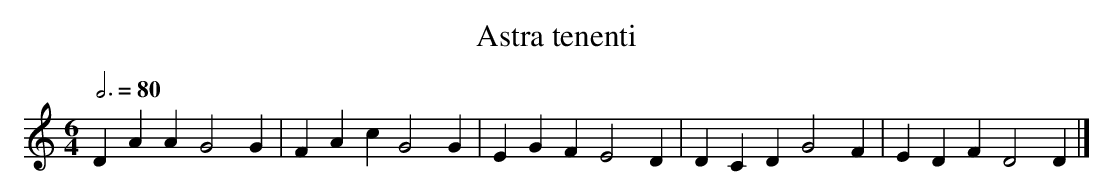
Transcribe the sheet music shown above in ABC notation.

X:1
T:Astra tenenti
M:6/4
L:1/4
Q:3/4=80
K:DDor
DAA G2G|FAc G2G|EGF E2D|DCD G2F|EDF D2D|]
